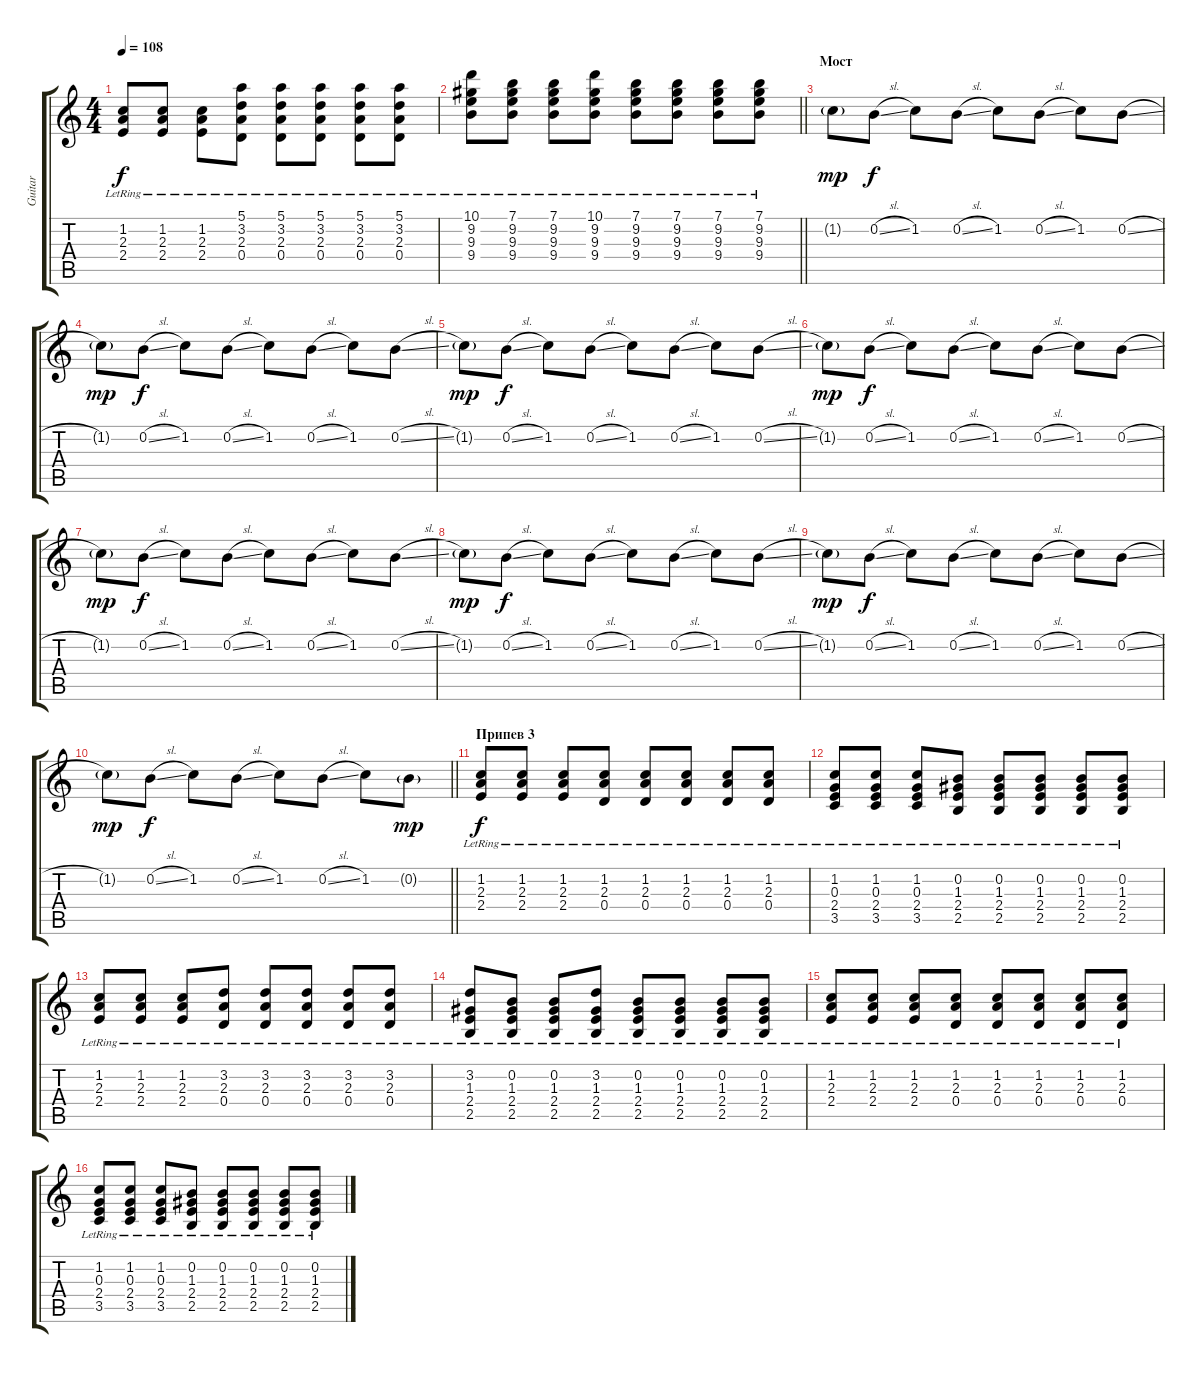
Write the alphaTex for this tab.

\track ("Guitar" "Guitar") {instrument acousticguitarsteel}
\staff {score tabs}
\tuning (E4 B3 G3 D3 A2 E2) {hide}
\ts (4 4)
\tempo 108
\clef g2
\ks c
(1.2{lr} 2.3{lr} 2.4{lr}).8{dy f} (1.2{lr} 2.3{lr} 2.4{lr}).8 (1.2{lr} 2.3{lr} 2.4{lr}).8 (5.1 3.2{lr} 2.3{lr} 0.4{lr}).8 (5.1 3.2{lr} 2.3{lr} 0.4{lr}).8 (5.1 3.2{lr} 2.3{lr} 0.4{lr}).8 (5.1 3.2{lr} 2.3{lr} 0.4{lr}).8 (5.1 3.2{lr} 2.3{lr} 0.4{lr}).8 |
\barLineRight lightlight
(10.1 9.2{lr} 9.3{lr} 9.4).8 (7.1 9.2{lr} 9.3{lr} 9.4).8 (7.1 9.2{lr} 9.3{lr} 9.4).8 (10.1 9.2{lr} 9.3{lr} 9.4).8 (7.1 9.2{lr} 9.3{lr} 9.4).8 (7.1 9.2{lr} 9.3{lr} 9.4).8 (7.1 9.2{lr} 9.3{lr} 9.4).8 (7.1 9.2{lr} 9.3{lr} 9.4).8 |
\section ("" "Мост")
1.2{g}.8{dy mp volume 12} 0.2{sl}.8{dy f} 1.2.8 0.2{sl}.8 1.2.8{volume 16} 0.2{sl}.8 1.2.8 0.2{sl}.8 |
1.2{g}.8{dy mp volume 12} 0.2{sl}.8{dy f} 1.2.8 0.2{sl}.8 1.2.8{volume 16} 0.2{sl}.8 1.2.8 0.2{sl}.8 |
1.2{g}.8{dy mp volume 12} 0.2{sl}.8{dy f} 1.2.8 0.2{sl}.8 1.2.8{volume 16} 0.2{sl}.8 1.2.8 0.2{sl}.8 |
1.2{g}.8{dy mp volume 12} 0.2{sl}.8{dy f} 1.2.8 0.2{sl}.8 1.2.8{volume 16} 0.2{sl}.8 1.2.8 0.2{sl}.8 |
1.2{g}.8{dy mp volume 12} 0.2{sl}.8{dy f} 1.2.8 0.2{sl}.8 1.2.8{volume 16} 0.2{sl}.8 1.2.8 0.2{sl}.8 |
1.2{g}.8{dy mp volume 12} 0.2{sl}.8{dy f} 1.2.8 0.2{sl}.8 1.2.8{volume 16} 0.2{sl}.8 1.2.8 0.2{sl}.8 |
1.2{g}.8{dy mp volume 12} 0.2{sl}.8{dy f} 1.2.8 0.2{sl}.8 1.2.8{volume 16} 0.2{sl}.8 1.2.8 0.2{sl}.8 |
\barLineRight lightlight
1.2{g}.8{dy mp volume 12} 0.2{sl}.8{dy f} 1.2.8 0.2{sl}.8 1.2.8{volume 16} 0.2{sl}.8 1.2.8 0.2{g}.8{dy mp} |
\section ("" "Припев 3")
(1.2{lr} 2.3{lr} 2.4{lr}).8{dy f} (1.2{lr} 2.3{lr} 2.4{lr}).8 (1.2{lr} 2.3{lr} 2.4{lr}).8 (1.2{lr} 2.3{lr} 0.4{lr}).8 (1.2{lr} 2.3{lr} 0.4{lr}).8 (1.2{lr} 2.3{lr} 0.4{lr}).8 (1.2{lr} 2.3{lr} 0.4{lr}).8 (1.2{lr} 2.3{lr} 0.4{lr}).8 |
(1.2{lr} 0.3{lr} 2.4{lr} 3.5{lr}).8 (1.2{lr} 0.3{lr} 2.4{lr} 3.5{lr}).8 (1.2{lr} 0.3{lr} 2.4{lr} 3.5{lr}).8 (0.2{lr} 1.3{lr} 2.4{lr} 2.5{lr}).8 (0.2{lr} 1.3{lr} 2.4{lr} 2.5{lr}).8 (0.2{lr} 1.3{lr} 2.4{lr} 2.5{lr}).8 (0.2{lr} 1.3{lr} 2.4{lr} 2.5{lr}).8 (0.2{lr} 1.3{lr} 2.4{lr} 2.5{lr}).8 |
(1.2{lr} 2.3{lr} 2.4{lr}).8 (1.2{lr} 2.3{lr} 2.4{lr}).8 (1.2{lr} 2.3{lr} 2.4{lr}).8 (3.2{lr} 2.3{lr} 0.4{lr}).8 (3.2{lr} 2.3{lr} 0.4{lr}).8 (3.2{lr} 2.3{lr} 0.4{lr}).8 (3.2{lr} 2.3{lr} 0.4{lr}).8 (3.2{lr} 2.3{lr} 0.4{lr}).8 |
(3.2{lr} 1.3{lr} 2.4{lr} 2.5{lr}).8 (0.2{lr} 1.3{lr} 2.4{lr} 2.5{lr}).8 (0.2{lr} 1.3{lr} 2.4{lr} 2.5{lr}).8 (3.2{lr} 1.3{lr} 2.4{lr} 2.5{lr}).8 (0.2{lr} 1.3{lr} 2.4{lr} 2.5{lr}).8 (0.2{lr} 1.3{lr} 2.4{lr} 2.5{lr}).8 (0.2{lr} 1.3{lr} 2.4{lr} 2.5{lr}).8 (0.2{lr} 1.3{lr} 2.4{lr} 2.5{lr}).8 |
(1.2{lr} 2.3{lr} 2.4{lr}).8 (1.2{lr} 2.3{lr} 2.4{lr}).8 (1.2{lr} 2.3{lr} 2.4{lr}).8 (1.2{lr} 2.3{lr} 0.4{lr}).8 (1.2{lr} 2.3{lr} 0.4{lr}).8 (1.2{lr} 2.3{lr} 0.4{lr}).8 (1.2{lr} 2.3{lr} 0.4{lr}).8 (1.2{lr} 2.3{lr} 0.4{lr}).8 |
(1.2{lr} 0.3{lr} 2.4{lr} 3.5{lr}).8 (1.2{lr} 0.3{lr} 2.4{lr} 3.5{lr}).8 (1.2{lr} 0.3{lr} 2.4{lr} 3.5{lr}).8 (0.2{lr} 1.3{lr} 2.4{lr} 2.5{lr}).8 (0.2{lr} 1.3{lr} 2.4{lr} 2.5{lr}).8 (0.2{lr} 1.3{lr} 2.4{lr} 2.5{lr}).8 (0.2{lr} 1.3{lr} 2.4{lr} 2.5{lr}).8 (0.2{lr} 1.3{lr} 2.4{lr} 2.5{lr}).8
